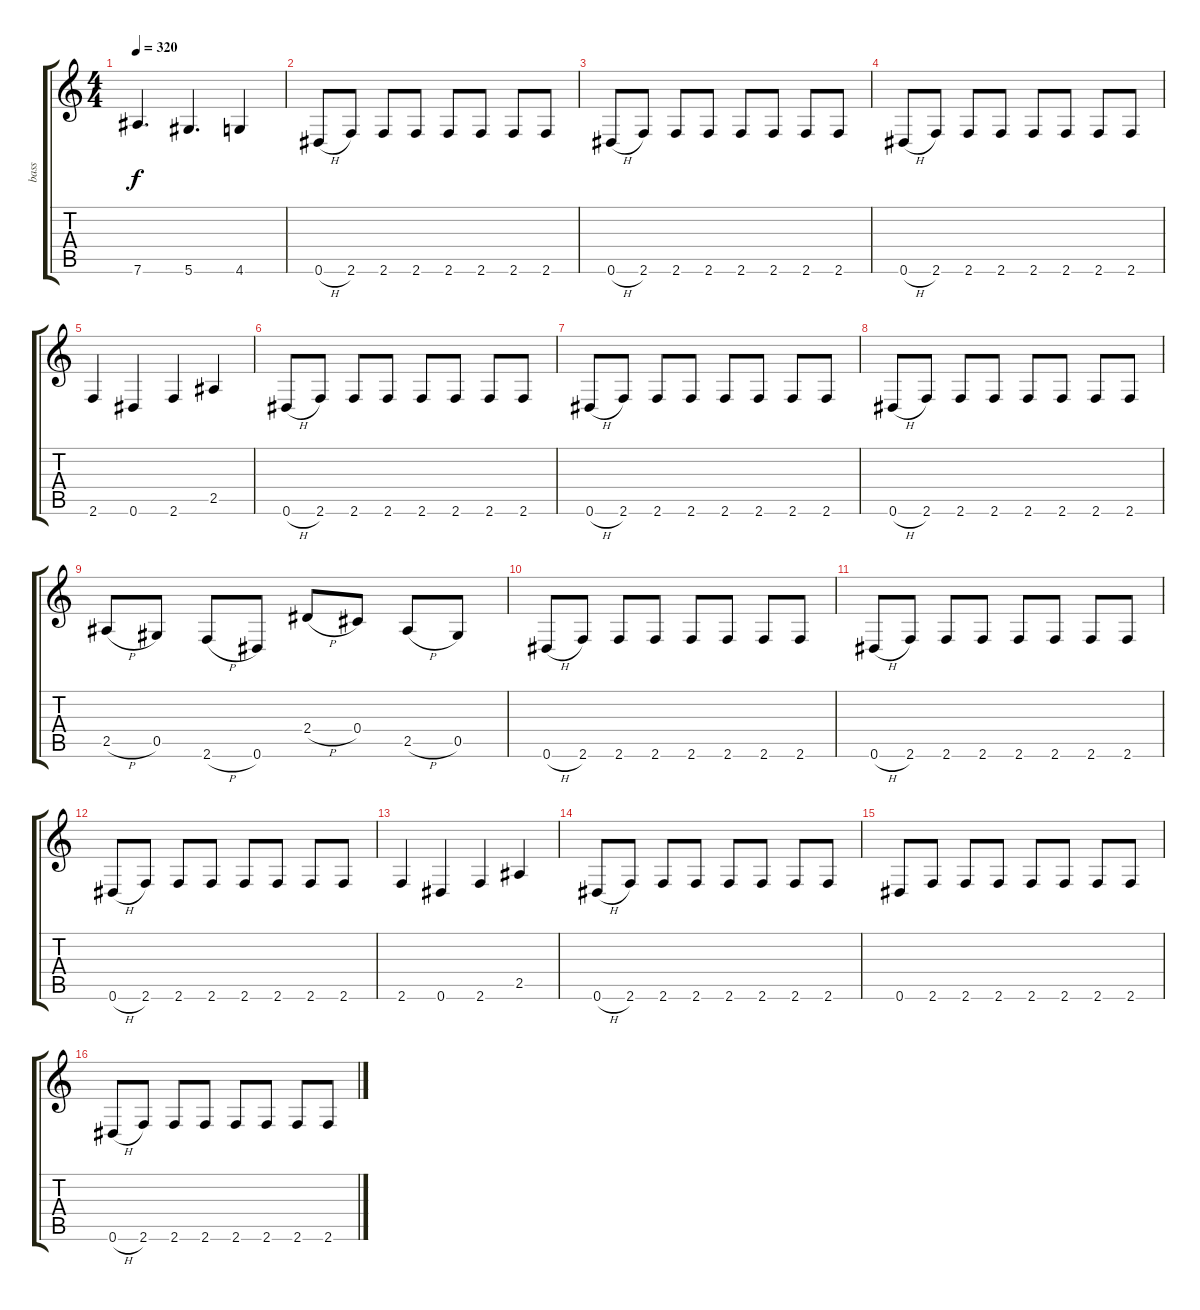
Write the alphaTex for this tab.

\track ("bass" "bass") {instrument electricbassfinger}
\staff {score tabs}
\tuning (Eb4 Bb3 Gb3 Db3 Ab2 Eb2) {hide}
\ts (4 4)
\tempo 320
\clef g2
\ks c
7.6.4{d dy f} 5.6.4{d} 4.6.4 |
0.6{h}.8 2.6.8 2.6.8 2.6.8 2.6.8 2.6.8 2.6.8 2.6.8 |
0.6{h}.8 2.6.8 2.6.8 2.6.8 2.6.8 2.6.8 2.6.8 2.6.8 |
0.6{h}.8 2.6.8 2.6.8 2.6.8 2.6.8 2.6.8 2.6.8 2.6.8 |
2.6.4 0.6.4 2.6.4 2.5.4 |
0.6{h}.8 2.6.8 2.6.8 2.6.8 2.6.8 2.6.8 2.6.8 2.6.8 |
0.6{h}.8 2.6.8 2.6.8 2.6.8 2.6.8 2.6.8 2.6.8 2.6.8 |
0.6{h}.8 2.6.8 2.6.8 2.6.8 2.6.8 2.6.8 2.6.8 2.6.8 |
2.5{h}.8 0.5.8 2.6{h}.8 0.6.8 2.4{h}.8 0.4.8 2.5{h}.8 0.5.8 |
0.6{h}.8 2.6.8 2.6.8 2.6.8 2.6.8 2.6.8 2.6.8 2.6.8 |
0.6{h}.8 2.6.8 2.6.8 2.6.8 2.6.8 2.6.8 2.6.8 2.6.8 |
0.6{h}.8 2.6.8 2.6.8 2.6.8 2.6.8 2.6.8 2.6.8 2.6.8 |
2.6.4 0.6.4 2.6.4 2.5.4 |
0.6{h}.8 2.6.8 2.6.8 2.6.8 2.6.8 2.6.8 2.6.8 2.6.8 |
0.6.8 2.6.8 2.6.8 2.6.8 2.6.8 2.6.8 2.6.8 2.6.8 |
0.6{h}.8 2.6.8 2.6.8 2.6.8 2.6.8 2.6.8 2.6.8 2.6.8
